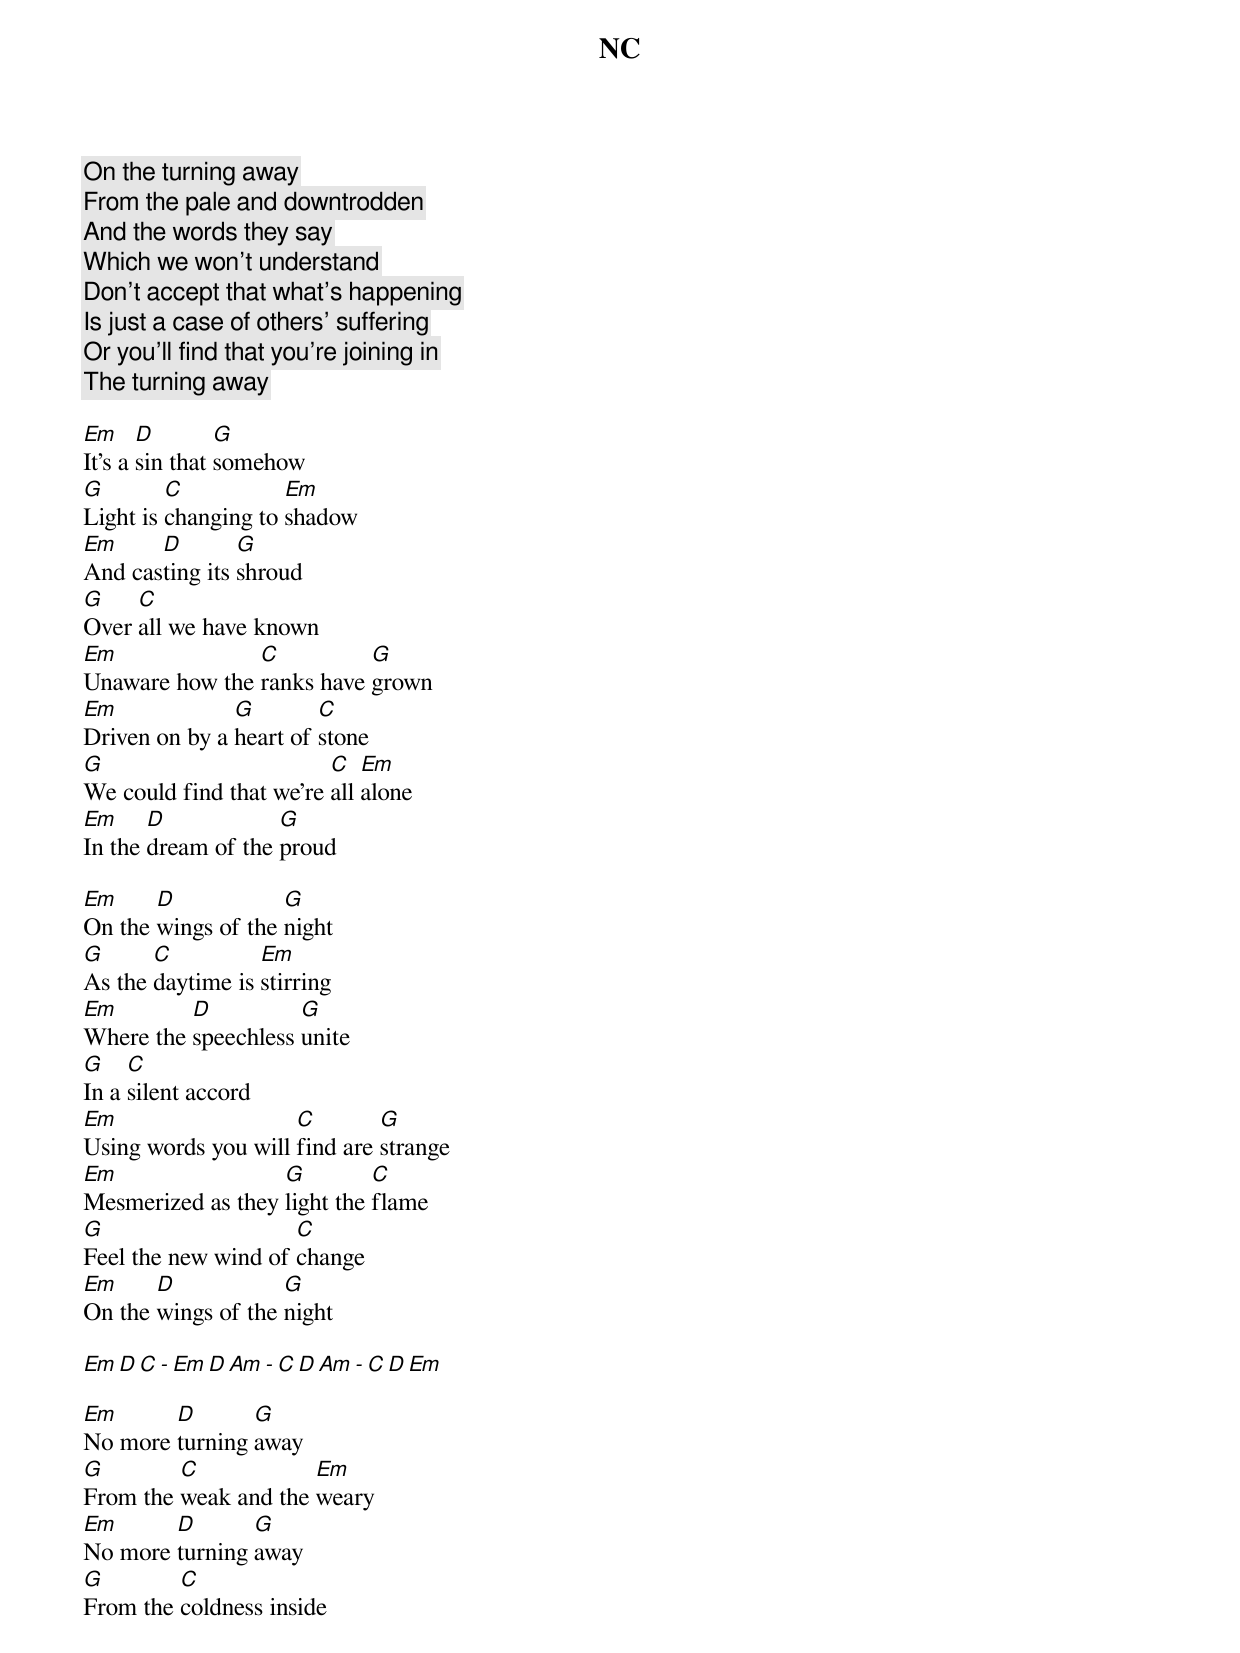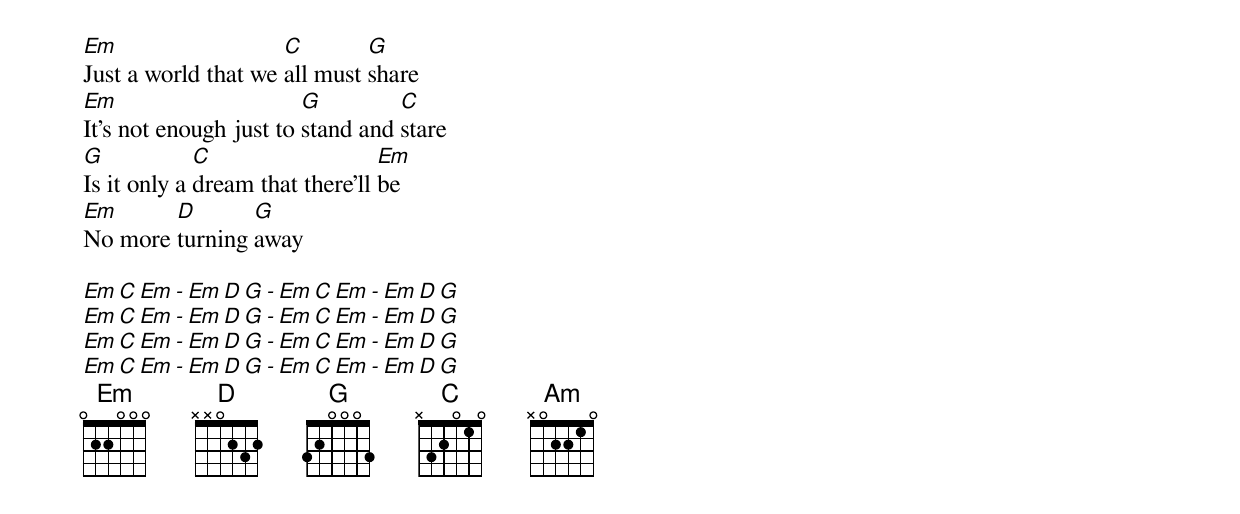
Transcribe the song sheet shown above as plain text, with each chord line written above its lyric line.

NC

On the turning away
From the pale and downtrodden
And the words they say
Which we won't understand
Don't accept that what's happening
Is just a case of others' suffering
Or you'll find that you're joining in
The turning away

Em     D        G
It's a sin that somehow
G        C           Em
Light is changing to shadow
Em     D        G
And casting its shroud
G    C
Over all we have known
Em              C          G
Unaware how the ranks have grown
Em             G        C
Driven on by a heart of stone
G                        C   Em
We could find that we're all alone
Em     D            G
In the dream of the proud

Em     D            G
On the wings of the night
G      C          Em
As the daytime is stirring
Em        D          G
Where the speechless unite
G    C
In a silent accord
Em                   C        G
Using words you will find are strange
Em                 G         C
Mesmerized as they light the flame
G                    C
Feel the new wind of change
Em     D            G
On the wings of the night

Em D C - Em D Am - C D Am - C D Em

Em      D       G
No more turning away
G        C            Em
From the weak and the weary
Em      D       G
No more turning away
G        C
From the coldness inside
Em                   C        G
Just a world that we all must share
Em                      G         C
It's not enough just to stand and stare
G            C                   Em
Is it only a dream that there'll be
Em      D       G
No more turning away

Em C Em - Em D G - Em C Em - Em D G
Em C Em - Em D G - Em C Em - Em D G
Em C Em - Em D G - Em C Em - Em D G
Em C Em - Em D G - Em C Em - Em D G
